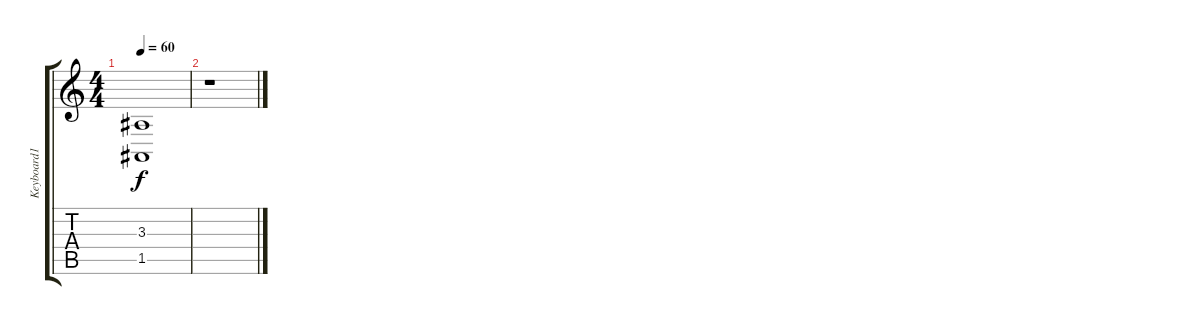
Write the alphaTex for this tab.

\track ("Keyboard1" "Keyboard1") {instrument brasssection}
\staff {score tabs}
\tuning (E4 B3 G3 D3 A2 E2) {hide}
\ts (4 4)
\tempo 60
\clef g2
\ks c
(3.3{t} 1.5{t}).1{dy f} |
r.1
